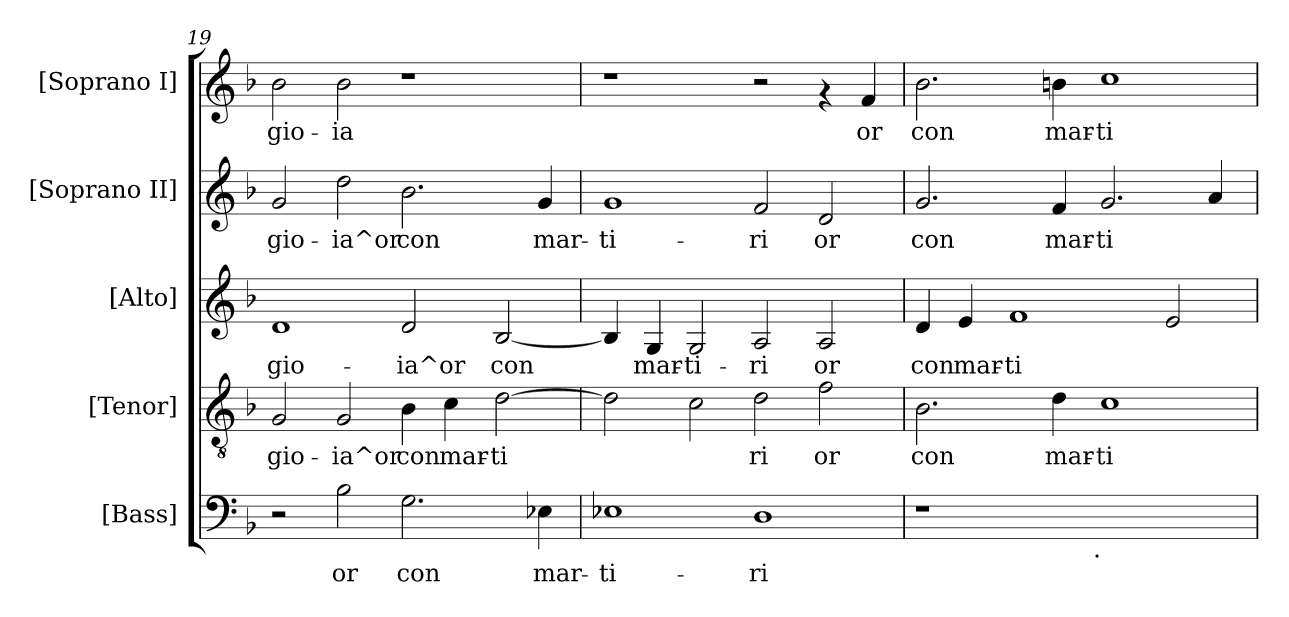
**kern	**text	**kern	**text	**kern	**text	**kern	**text	**kern	**text
*part5	*part5	*part4	*part4	*part3	*part3	*part2	*part2	*part1	*part1
*staff5	*staff5	*staff4	*staff4	*staff3	*staff3	*staff2	*staff2	*staff1	*staff1
*I"[Bass]	*	*I"[Tenor]	*	*I"[Alto]	*	*I"[Soprano II]	*	*I"[Soprano I]	*
*clefF4	*	*clefGv2	*	*clefG2	*	*clefG2	*	*clefG2	*
*k[b-]	*	*k[b-]	*	*k[b-]	*	*k[b-]	*	*k[b-]	*
*F:	*	*F:	*	*F:	*	*F:	*	*F:	*
=19	=19	=19	=19	=19	=19	=19	=19	=19	=19
!	!	!	!LO:LY:b:cj	!	!LO:LY:b:cj	!	!LO:LY:b:cj	!	!LO:LY:b:cj
2r	.	2G/	gio-	1d	gio-	2g/	gio-	2b-\	gio-
!	!LO:LY:b:cj	!	!LO:LY:b:cj	!	!	!	!LO:LY:b:cj	!	!LO:LY:b:cj
2B-\	or	2G/	-ia^or	.	.	2dd\	-ia^or	2b-\	-ia
!	!LO:LY:b:cj	!	!LO:LY:b:cj	!	!LO:LY:b:cj	!	!LO:LY:b:cj	!	!
2.G\	con	4B-\	con	2d/	-ia^or	2.b-\	con	1r	.
!	!	!	!LO:LY:b:cj	!	!	!	!	!	!
.	.	4c\	mar-	.	.	.	.	.	.
!	!	!	!LO:LY:b:cj	!	!LO:LY:b:cj	!	!	!	!
.	.	[>2d\	-ti-	[>2B-/	con	.	.	.	.
!	!LO:LY:b:cj	!	!	!	!	!	!LO:LY:b:cj	!	!
4E-X\	mar-	.	.	.	.	4g/	mar-	.	.
!!LO:PB:g=z
=20	=20	=20	=20	=20	=20	=20	=20	=20	=20
!	!LO:LY:b:cj	!	!LO:LY:b:cj	!	!LO:LY:b:cj	!	!LO:LY:b:cj	!	!
1E-X	-ti-	2d\]	--	4B-/]	.	1g	-ti-	1r	.
!	!	!	!	!	!LO:LY:b:cj	!	!	!	!
.	.	.	.	4G/	mar-	.	.	.	.
!	!	!	!LO:LY:b:cj	!	!LO:LY:b:cj	!	!	!	!
.	.	2c\	--	2G/	-ti-	.	.	.	.
!	!LO:LY:b:cj	!	!LO:LY:b:cj	!	!LO:LY:b:cj	!	!LO:LY:b:cj	!	!
1D	-ri	2d\	-ri	2A/	-ri	2f/	-ri	2r	.
!	!	!	!LO:LY:b:cj	!	!LO:LY:b:cj	!	!LO:LY:b:cj	!	!
.	.	2f\	or	2A/	or	2d/	or	4rf	.
!	!	!	!	!	!	!	!	!	!LO:LY:b:cj
.	.	.	.	.	.	.	.	4f/	or
=21	=21	=21	=21	=21	=21	=21	=21	=21	=21
!	!	!	!LO:LY:b:cj	!	!LO:LY:b:cj	!	!LO:LY:b:cj	!	!LO:LY:b:cj
*^	*	*	*	*	*	*	*	*	*
1r	2ryy	.	2.B-\	con	4d/	con	2.g/	con	2.b-\	con
!	!	!	!	!	!	!LO:LY:b:cj	!	!	!	!
.	.	.	.	.	4e/	mar-	.	.	.	.
!	!	!	!	!	!	!LO:LY:b:cj	!	!	!	!
.	4ryy	.	.	.	1f	-ti-	.	.	.	.
!	!	!	!	!LO:LY:b:cj	!	!	!	!LO:LY:b:cj	!	!LO:LY:b:cj
.	8...ryy	.	4d\	mar-	.	.	4f/	mar-	4bn\	mar-
!	!LO:TX:b:t=.	!	!	!	!	!	!	!	!	!
.	1ryy	.	.	.	.	.	.	.	.	.
!	!	!	!	!LO:LY:b:cj	!	!	!	!LO:LY:b:cj	!	!LO:LY:b:cj
1ryy	.	.	1c	-ti-	.	.	2.g/	-ti-	1cc	-ti-
!	!	!	!	!	!	!LO:LY:b:cj	!	!	!	!
.	.	.	.	.	2e/	--	.	.	.	.
!	!	!	!	!	!	!	!	!LO:LY:b:cj	!	!
.	.	.	.	.	.	.	4a/	--	.	.
.	64ryy	.	.	.	.	.	.	.	.	.
*v	*v	*	*	*	*	*	*	*	*	*
=	=	=	=	=	=	=	=	=	=
*-	*-	*-	*-	*-	*-	*-	*-	*-	*-
